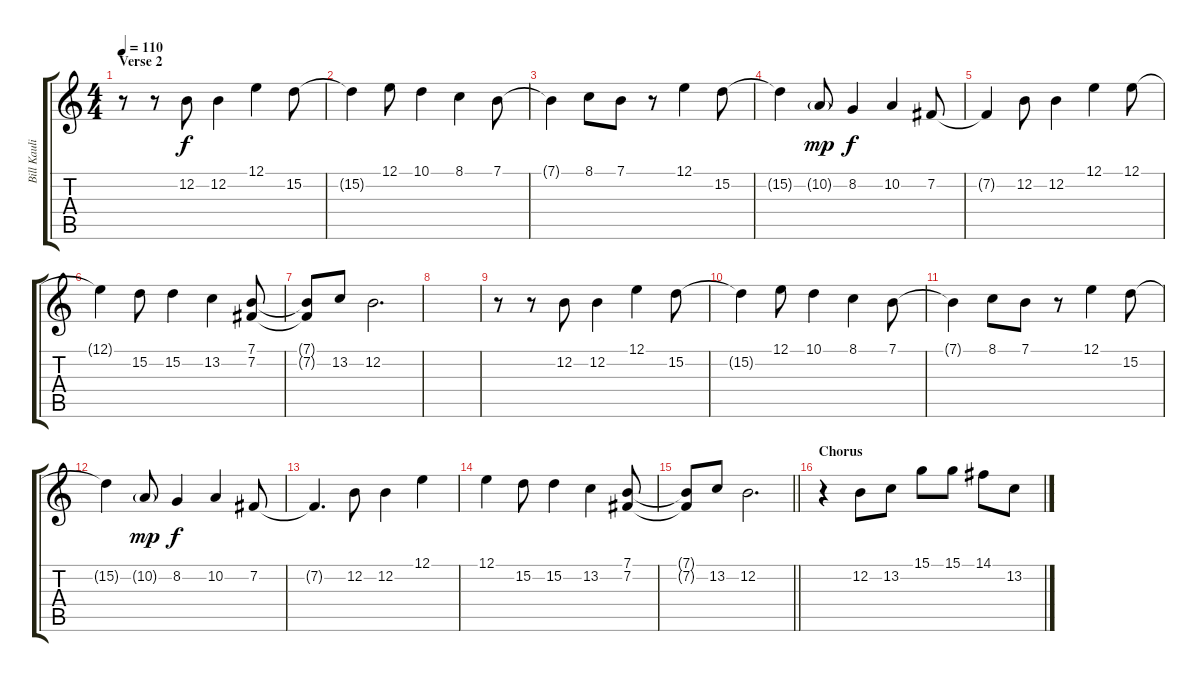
\track ("Bill Kaulitz" "Bill Kauli") {instrument piccolo}
\staff {score tabs}
\tuning (E4 B3 G3 D3 A2 E2) {hide}
\ts (4 4)
\section ("" "Verse 2")
\tempo 110
\clef g2
\ks c
r.8{dy f} r.8 12.2.8 12.2.4 12.1.4 15.2.8 |
15.2{t}.4 12.1.8 10.1.4 8.1.4 7.1.8 |
7.1{t}.4 8.1.8 7.1.8 r.8 12.1.4 15.2.8 |
15.2{t}.4 10.2{g}.8{dy mp} 8.2.4{dy f} 10.2.4 7.2.8 |
7.2{t}.4 12.2.8 12.2.4 12.1.4 12.1.8 |
12.1{t}.4 15.2.8 15.2.4 13.2.4 (7.1 7.2).8 |
(7.1{t} 7.2{t}).8 13.2.8 12.2.2{d} |
|
r.8 r.8 12.2.8 12.2.4 12.1.4 15.2.8 |
15.2{t}.4 12.1.8 10.1.4 8.1.4 7.1.8 |
7.1{t}.4 8.1.8 7.1.8 r.8 12.1.4 15.2.8 |
15.2{t}.4 10.2{g}.8{dy mp} 8.2.4{dy f} 10.2.4 7.2.8 |
7.2{t}.4{d} 12.2.8 12.2.4 12.1.4 |
12.1.4 15.2.8 15.2.4 13.2.4 (7.1 7.2).8 |
\barLineRight lightlight
(7.1{t} 7.2{t}).8 13.2.8 12.2.2{d} |
\section ("" "Chorus")
r.4 12.2.8 13.2.8 15.1.8 15.1.8 14.1.8 13.2.8
